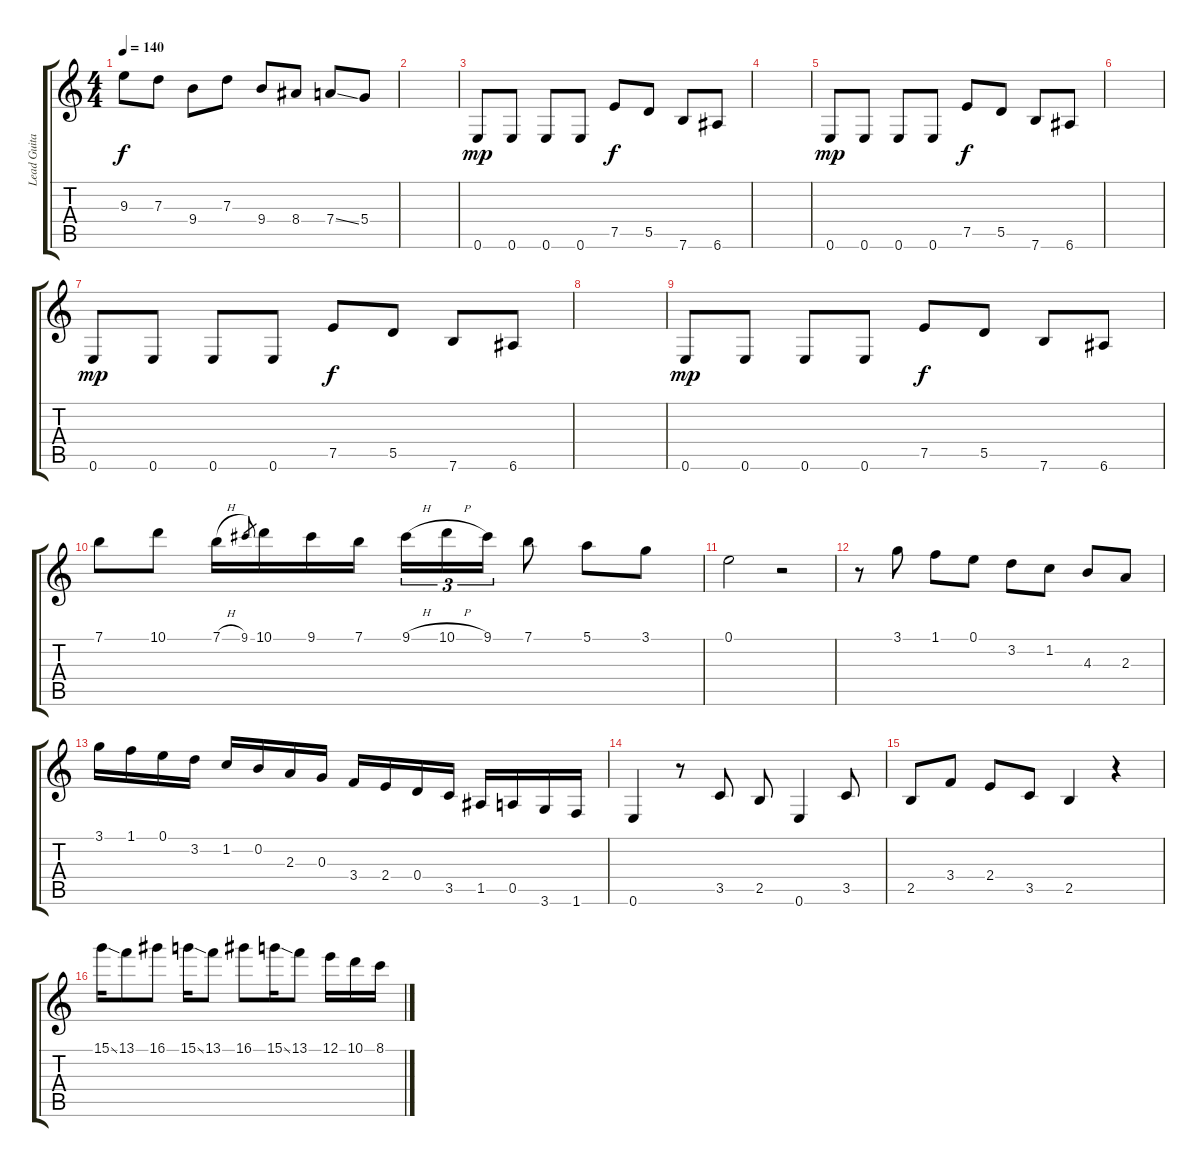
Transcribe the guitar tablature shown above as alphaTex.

\track ("Lead Guitar " "Lead Guita") {instrument acousticguitarsteel}
\staff {score tabs}
\tuning (E4 B3 G3 D3 A2 E2) {hide}
\ts (4 4)
\tempo 140
\clef g2
\ks c
9.3.8{dy f} 7.3.8 9.4.8 7.3.8 9.4.8 8.4.8 7.4{ss}.8 5.4.8 |
|
0.6.8{dy mp} 0.6.8 0.6.8 0.6.8 7.5.8{dy f} 5.5.8 7.6.8 6.6.8 |
|
0.6.8{dy mp} 0.6.8 0.6.8 0.6.8 7.5.8{dy f} 5.5.8 7.6.8 6.6.8 |
|
0.6.8{dy mp} 0.6.8 0.6.8 0.6.8 7.5.8{dy f} 5.5.8 7.6.8 6.6.8 |
|
0.6.8{dy mp} 0.6.8 0.6.8 0.6.8 7.5.8{dy f} 5.5.8 7.6.8 6.6.8 |
7.1.8 10.1.8 7.1{h}.16 9.1.8{gr} 10.1.16 9.1.16 7.1.16 9.1{h}.16{tu (3 2)} 10.1{h}.16{tu (3 2)} 9.1.16{tu (3 2)} 7.1.8 5.1.8 3.1.8 |
0.1.2 r.2 |
r.8 3.1.8 1.1.8 0.1.8 3.2.8 1.2.8 4.3.8 2.3.8 |
3.1.16 1.1.16 0.1.16 3.2.16 1.2.16 0.2.16 2.3.16 0.3.16 3.4.16 2.4.16 0.4.16 3.5.16 1.5.16 0.5.16 3.6.16 1.6.16 |
0.6.4 r.8 3.5.8 2.5.8 0.6.4 3.5.8 |
2.5.8 3.4.8 2.4.8 3.5.8 2.5.4 r.4 |
15.1{ss}.16 13.1.8 16.1.8 15.1{ss}.16 13.1.8 16.1.8 15.1{ss}.16 13.1.8 12.1.16 10.1.16 8.1.16
